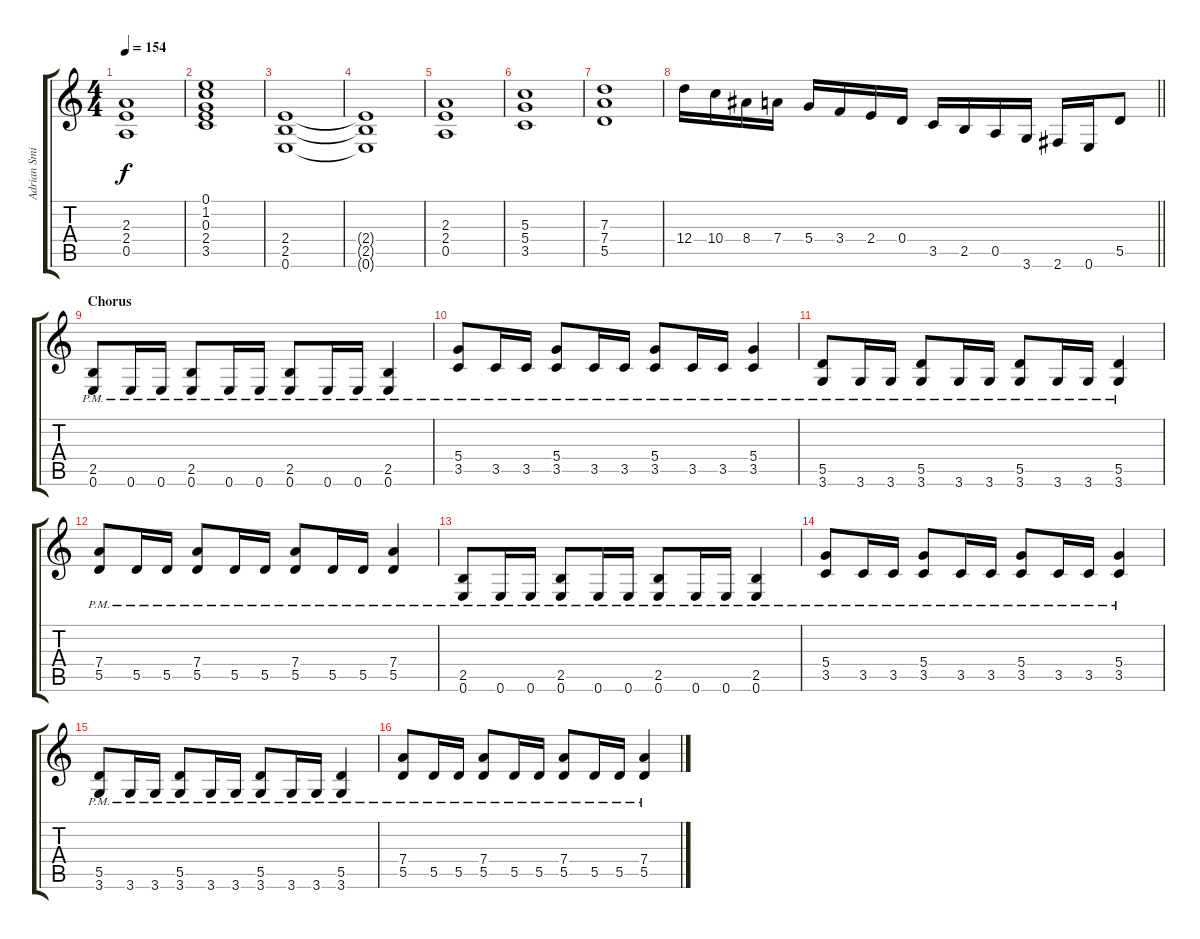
\track ("Adrian Smith" "Adrian Smi") {instrument distortionguitar}
\staff {score tabs}
\tuning (E4 B3 G3 D3 A2 E2) {hide}
\ts (4 4)
\tempo 154
\clef g2
\ks c
(2.3 2.4 0.5).1{dy f} |
(0.1 1.2 0.3 2.4 3.5).1 |
(2.4 2.5 0.6).1 |
(2.4{t} 2.5{t} 0.6{t}).1 |
(2.3 2.4 0.5).1 |
(5.3 5.4 3.5).1 |
(7.3 7.4 5.5).1 |
\barLineRight lightlight
12.4.16{volume 16 instrument guitarfretnoise} 10.4.16 8.4.16 7.4.16 5.4.16 3.4.16 2.4.16 0.4.16 3.5.16 2.5.16 0.5.16 3.6.16 2.6.16 0.6.16 5.5.8 |
\section ("" "Chorus")
(2.5{pm} 0.6{pm}).8{instrument distortionguitar} 0.6{pm}.16 0.6{pm}.16 (2.5{pm} 0.6{pm}).8 0.6{pm}.16 0.6{pm}.16 (2.5{pm} 0.6{pm}).8 0.6{pm}.16 0.6{pm}.16 (2.5{pm} 0.6{pm}).4 |
(5.4{pm} 3.5{pm}).8 3.5{pm}.16 3.5{pm}.16 (5.4{pm} 3.5{pm}).8 3.5{pm}.16 3.5{pm}.16 (5.4{pm} 3.5{pm}).8 3.5{pm}.16 3.5{pm}.16 (5.4{pm} 3.5{pm}).4 |
(5.5{pm} 3.6{pm}).8 3.6{pm}.16 3.6{pm}.16 (5.5{pm} 3.6{pm}).8 3.6{pm}.16 3.6{pm}.16 (5.5{pm} 3.6{pm}).8 3.6{pm}.16 3.6{pm}.16 (5.5{pm} 3.6{pm}).4 |
(7.4{pm} 5.5{pm}).8 5.5{pm}.16 5.5{pm}.16 (7.4{pm} 5.5{pm}).8 5.5{pm}.16 5.5{pm}.16 (7.4{pm} 5.5{pm}).8 5.5{pm}.16 5.5{pm}.16 (7.4{pm} 5.5{pm}).4 |
(2.5{pm} 0.6{pm}).8 0.6{pm}.16 0.6{pm}.16 (2.5{pm} 0.6{pm}).8 0.6{pm}.16 0.6{pm}.16 (2.5{pm} 0.6{pm}).8 0.6{pm}.16 0.6{pm}.16 (2.5{pm} 0.6{pm}).4 |
(5.4{pm} 3.5{pm}).8 3.5{pm}.16 3.5{pm}.16 (5.4{pm} 3.5{pm}).8 3.5{pm}.16 3.5{pm}.16 (5.4{pm} 3.5{pm}).8 3.5{pm}.16 3.5{pm}.16 (5.4{pm} 3.5{pm}).4 |
(5.5{pm} 3.6{pm}).8 3.6{pm}.16 3.6{pm}.16 (5.5{pm} 3.6{pm}).8 3.6{pm}.16 3.6{pm}.16 (5.5{pm} 3.6{pm}).8 3.6{pm}.16 3.6{pm}.16 (5.5{pm} 3.6{pm}).4 |
(7.4{pm} 5.5{pm}).8 5.5{pm}.16 5.5{pm}.16 (7.4{pm} 5.5{pm}).8 5.5{pm}.16 5.5{pm}.16 (7.4{pm} 5.5{pm}).8 5.5{pm}.16 5.5{pm}.16 (7.4{pm} 5.5{pm}).4
